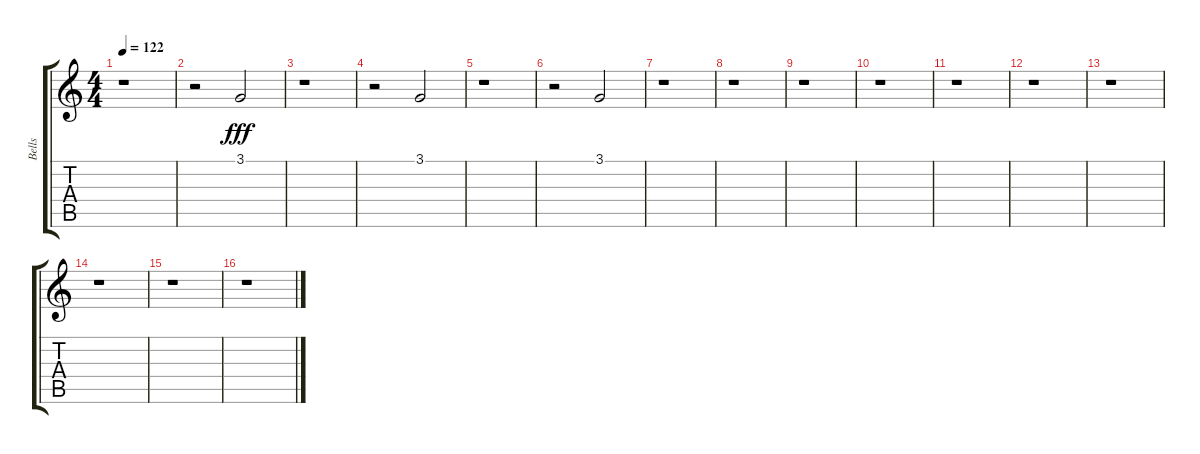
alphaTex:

\track ("Bells" "Bells") {instrument tubularbells}
\staff {score tabs}
\tuning (E4 B3 G3 D3 A2 E2) {hide}
\ts (4 4)
\tempo 122
\clef g2
\ks c
r.1{dy fff} |
r.2 3.1.2 |
r.1 |
r.2 3.1.2 |
r.1 |
r.2 3.1.2 |
r.1 |
r.1 |
r.1 |
r.1 |
r.1 |
r.1 |
r.1 |
r.1 |
r.1 |
r.1
